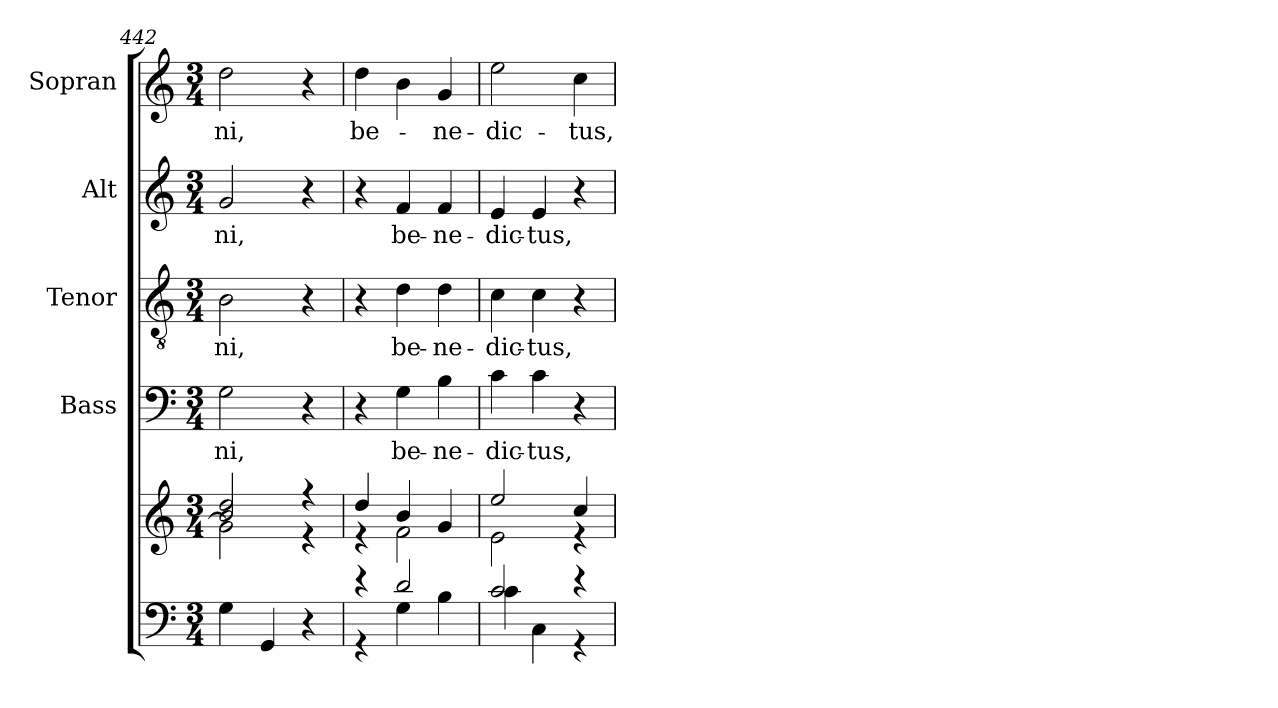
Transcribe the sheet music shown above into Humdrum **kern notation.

**kern	**kern	**kern	**text	**kern	**text	**kern	**text	**kern	**text
*part5	*part5	*part4	*part4	*part3	*part3	*part2	*part2	*part1	*part1
*staff6	*staff5	*staff4	*staff4	*staff3	*staff3	*staff2	*staff2	*staff1	*staff1
*	*	*I"Bass	*	*I"Tenor	*	*I"Alt	*	*I"Sopran	*
*	*	*I'B.	*	*I'T.	*	*I'A.	*	*I'S.	*
!!LO:PB:g=z
*clefF4	*clefG2	*clefF4	*	*clefGv2	*	*clefG2	*	*clefG2	*
*k[]	*k[]	*k[]	*	*k[]	*	*k[]	*	*k[]	*
*C:	*C:	*C:	*	*C:	*	*C:	*	*C:	*
*M3/4	*M3/4	*M3/4	*	*M3/4	*	*M3/4	*	*M3/4	*
=442	=442	=442	=442	=442	=442	=442	=442	=442	=442
*	*^	*	*	*	*	*	*	*	*
!	!	!	!	!LO:LY:b	!	!LO:LY:b	!	!LO:LY:b	!	!LO:LY:b
4G\	2b/ 2dd/	2g\]	2G\	-ni,	2B\	-ni,	2g/	-ni,	2dd\	-ni,
4GG/	.	.	.	.	.	.	.	.	.	.
4r	4r	4r	4r	.	4r	.	4r	.	4r	.
=443	=443	=443	=443	=443	=443	=443	=443	=443	=443	=443
*^	*	*	*	*	*	*	*	*	*	*
!	!	!	!	!	!	!	!	!	!	!	!LO:LY:b
4r	4r	4dd/	4re	4r	.	4r	.	4r	.	4dd\	be-
!	!	!	!	!	!LO:LY:b	!	!LO:LY:b	!	!LO:LY:b	!	!
2d/	4G\	4b/	2f\	4G\	be-	4d\	be-	4f/	be-	4b\	.
!	!	!	!	!	!LO:LY:b	!	!LO:LY:b	!	!LO:LY:b	!	!LO:LY:b
.	4B\	4g/	.	4B\	-ne-	4d\	-ne-	4f/	-ne-	4g/	-ne-
=444	=444	=444	=444	=444	=444	=444	=444	=444	=444	=444	=444
!	!	!	!	!	!LO:LY:b	!	!LO:LY:b	!	!LO:LY:b	!	!LO:LY:b
2c/	4c\	2ee/	2e\	4c\	-dic-	4c\	-dic-	4e/	-dic-	2ee\	-dic-
!	!	!	!	!	!LO:LY:b	!	!LO:LY:b	!	!LO:LY:b	!	!
.	4C\	.	.	4c\	-tus,	4c\	-tus,	4e/	-tus,	.	.
!	!	!	!	!	!	!	!	!	!	!	!LO:LY:b
4r	4r	4cc/	4re	4r	.	4r	.	4r	.	4cc\	-tus,
*v	*v	*	*	*	*	*	*	*	*	*	*
*	*v	*v	*	*	*	*	*	*	*	*
=	=	=	=	=	=	=	=	=	=
*-	*-	*-	*-	*-	*-	*-	*-	*-	*-
